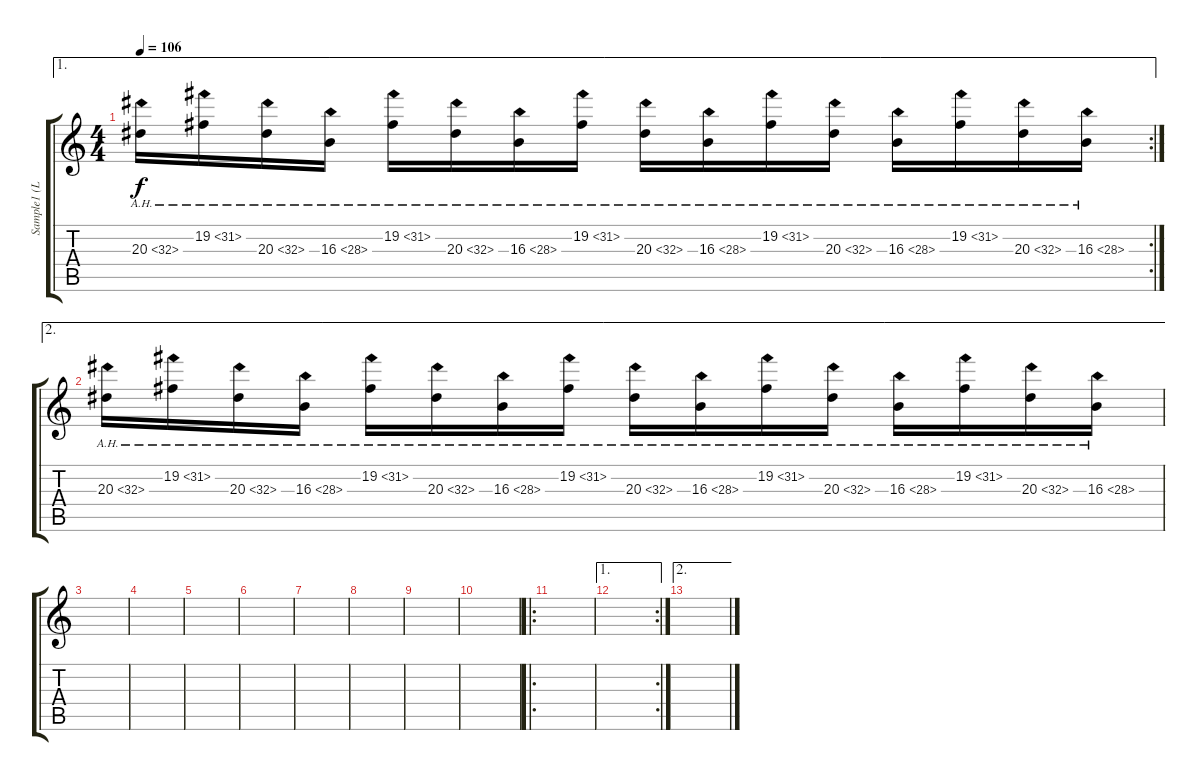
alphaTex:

\track ("Sample1 (Lethal)" "Sample1 (L") {instrument fx4atmosphere}
\staff {score tabs}
\tuning (E4 B3 G3 D3 A2 E2) {hide}
\ae 1
\rc 2
\ts (4 4)
\tempo 106
\clef g2
\ks c
20.3{ah 12}.16{dy f} 19.2{ah 12}.16 20.3{ah 12}.16 16.3{ah 12}.16 19.2{ah 12}.16 20.3{ah 12}.16 16.3{ah 12}.16 19.2{ah 12}.16{volume 7} 20.3{ah 12}.16 16.3{ah 12}.16 19.2{ah 12}.16{volume 4} 20.3{ah 12}.16 16.3{ah 12}.16 19.2{ah 12}.16{volume 2} 20.3{ah 12}.16 16.3{ah 12}.16 |
\ae 2
20.3{ah 12}.16 19.2{ah 12}.16 20.3{ah 12}.16 16.3{ah 12}.16 19.2{ah 12}.16 20.3{ah 12}.16 16.3{ah 12}.16 19.2{ah 12}.16{volume 7} 20.3{ah 12}.16 16.3{ah 12}.16 19.2{ah 12}.16{volume 4} 20.3{ah 12}.16 16.3{ah 12}.16 19.2{ah 12}.16{volume 2} 20.3{ah 12}.16 16.3{ah 12}.16 |
|
|
|
|
|
|
|
|
\ro
|
\ae 1
\rc 2
|
\ae 2
